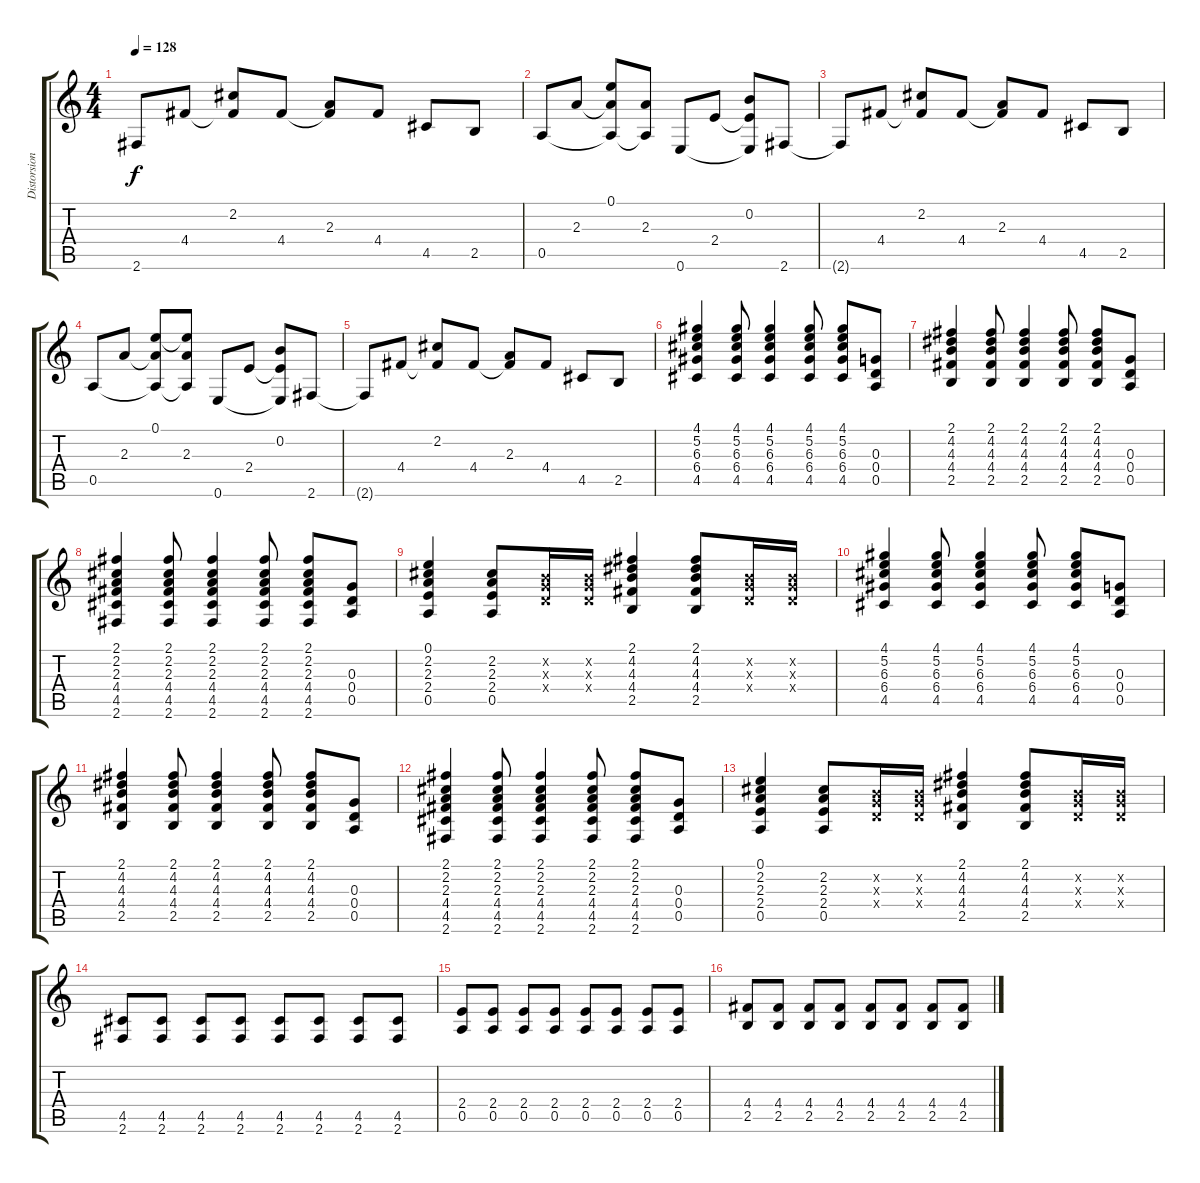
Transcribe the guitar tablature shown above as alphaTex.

\track ("Distorsion" "Distorsion") {instrument distortionguitar}
\staff {score tabs}
\tuning (E4 B3 G3 D3 A2 E2) {hide}
\ts (4 4)
\tempo 128
\clef g2
\ks c
2.6{t}.8{dy f} 4.4.8 (2.2 4.4{t}).8 4.4.8 (2.3 4.4{t}).8 4.4.8 4.5.8 2.5.8 |
0.5.8 2.3.8 (0.1 2.3{t} 0.5{t}).8 (2.3 0.5{t}).8 0.6.8 2.4.8 (0.2 2.4{t} 0.6{t}).8 2.6.8 |
2.6{t}.8 4.4.8 (2.2 4.4{t}).8 4.4.8 (2.3 4.4{t}).8 4.4.8 4.5.8 2.5.8 |
0.5.8 2.3.8 (0.1 2.3{t} 0.5{t}).8 (0.1{t} 2.3 0.5{t}).8 0.6.8 2.4.8 (0.2 2.4{t} 0.6{t}).8 2.6.8 |
2.6{t}.8 4.4.8 (2.2 4.4{t}).8 4.4.8 (2.3 4.4{t}).8 4.4.8 4.5.8 2.5.8 |
(4.1 5.2 6.3 6.4 4.5).4 (4.1 5.2 6.3 6.4 4.5).8 (4.1 5.2 6.3 6.4 4.5).4 (4.1 5.2 6.3 6.4 4.5).8 (4.1 5.2 6.3 6.4 4.5).8 (0.3 0.4 0.5).8 |
(2.1 4.2 4.3 4.4 2.5).4 (2.1 4.2 4.3 4.4 2.5).8 (2.1 4.2 4.3 4.4 2.5).4 (2.1 4.2 4.3 4.4 2.5).8 (2.1 4.2 4.3 4.4 2.5).8 (0.3 0.4 0.5).8 |
(2.1 2.2 2.3 4.4 4.5 2.6).4 (2.1 2.2 2.3 4.4 4.5 2.6).8 (2.1 2.2 2.3 4.4 4.5 2.6).4 (2.1 2.2 2.3 4.4 4.5 2.6).8 (2.1 2.2 2.3 4.4 4.5 2.6).8 (0.3 0.4 0.5).8 |
(0.1 2.2 2.3 2.4 0.5).4 (2.2 2.3 2.4 0.5).8 (0.2{x} 0.3{x} 0.4{x}).16 (0.2{x} 0.3{x} 0.4{x}).16 (2.1 4.2 4.3 4.4 2.5).4 (2.1 4.2 4.3 4.4 2.5).8 (0.2{x} 0.3{x} 0.4{x}).16 (0.2{x} 0.3{x} 0.4{x}).16 |
(4.1 5.2 6.3 6.4 4.5).4 (4.1 5.2 6.3 6.4 4.5).8 (4.1 5.2 6.3 6.4 4.5).4 (4.1 5.2 6.3 6.4 4.5).8 (4.1 5.2 6.3 6.4 4.5).8 (0.3 0.4 0.5).8 |
(2.1 4.2 4.3 4.4 2.5).4 (2.1 4.2 4.3 4.4 2.5).8 (2.1 4.2 4.3 4.4 2.5).4 (2.1 4.2 4.3 4.4 2.5).8 (2.1 4.2 4.3 4.4 2.5).8 (0.3 0.4 0.5).8 |
(2.1 2.2 2.3 4.4 4.5 2.6).4 (2.1 2.2 2.3 4.4 4.5 2.6).8 (2.1 2.2 2.3 4.4 4.5 2.6).4 (2.1 2.2 2.3 4.4 4.5 2.6).8 (2.1 2.2 2.3 4.4 4.5 2.6).8 (0.3 0.4 0.5).8 |
(0.1 2.2 2.3 2.4 0.5).4 (2.2 2.3 2.4 0.5).8 (0.2{x} 0.3{x} 0.4{x}).16 (0.2{x} 0.3{x} 0.4{x}).16 (2.1 4.2 4.3 4.4 2.5).4 (2.1 4.2 4.3 4.4 2.5).8 (0.2{x} 0.3{x} 0.4{x}).16 (0.2{x} 0.3{x} 0.4{x}).16 |
(4.5 2.6).8 (4.5 2.6).8 (4.5 2.6).8 (4.5 2.6).8 (4.5 2.6).8 (4.5 2.6).8 (4.5 2.6).8 (4.5 2.6).8 |
(2.4 0.5).8 (2.4 0.5).8 (2.4 0.5).8 (2.4 0.5).8 (2.4 0.5).8 (2.4 0.5).8 (2.4 0.5).8 (2.4 0.5).8 |
(4.4 2.5).8 (4.4 2.5).8 (4.4 2.5).8 (4.4 2.5).8 (4.4 2.5).8 (4.4 2.5).8 (4.4 2.5).8 (4.4 2.5).8
